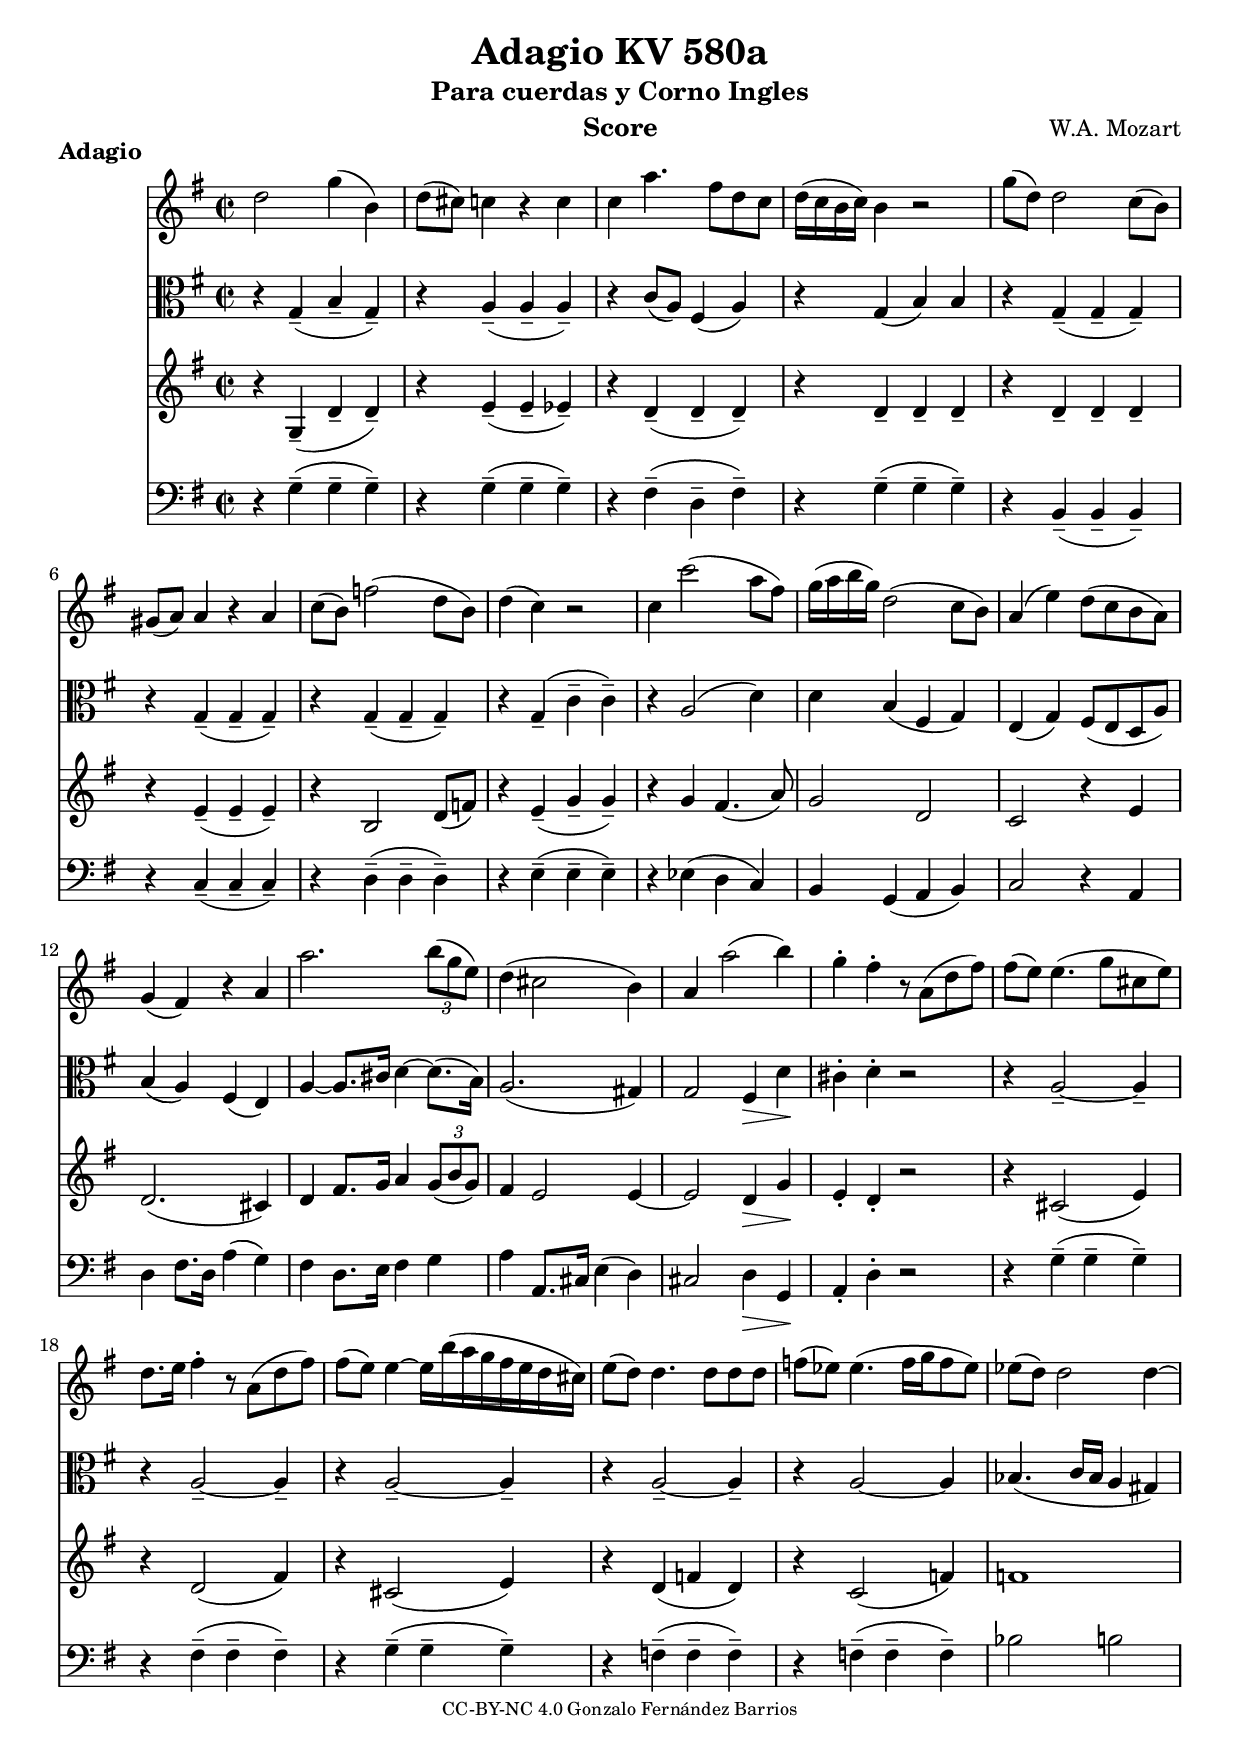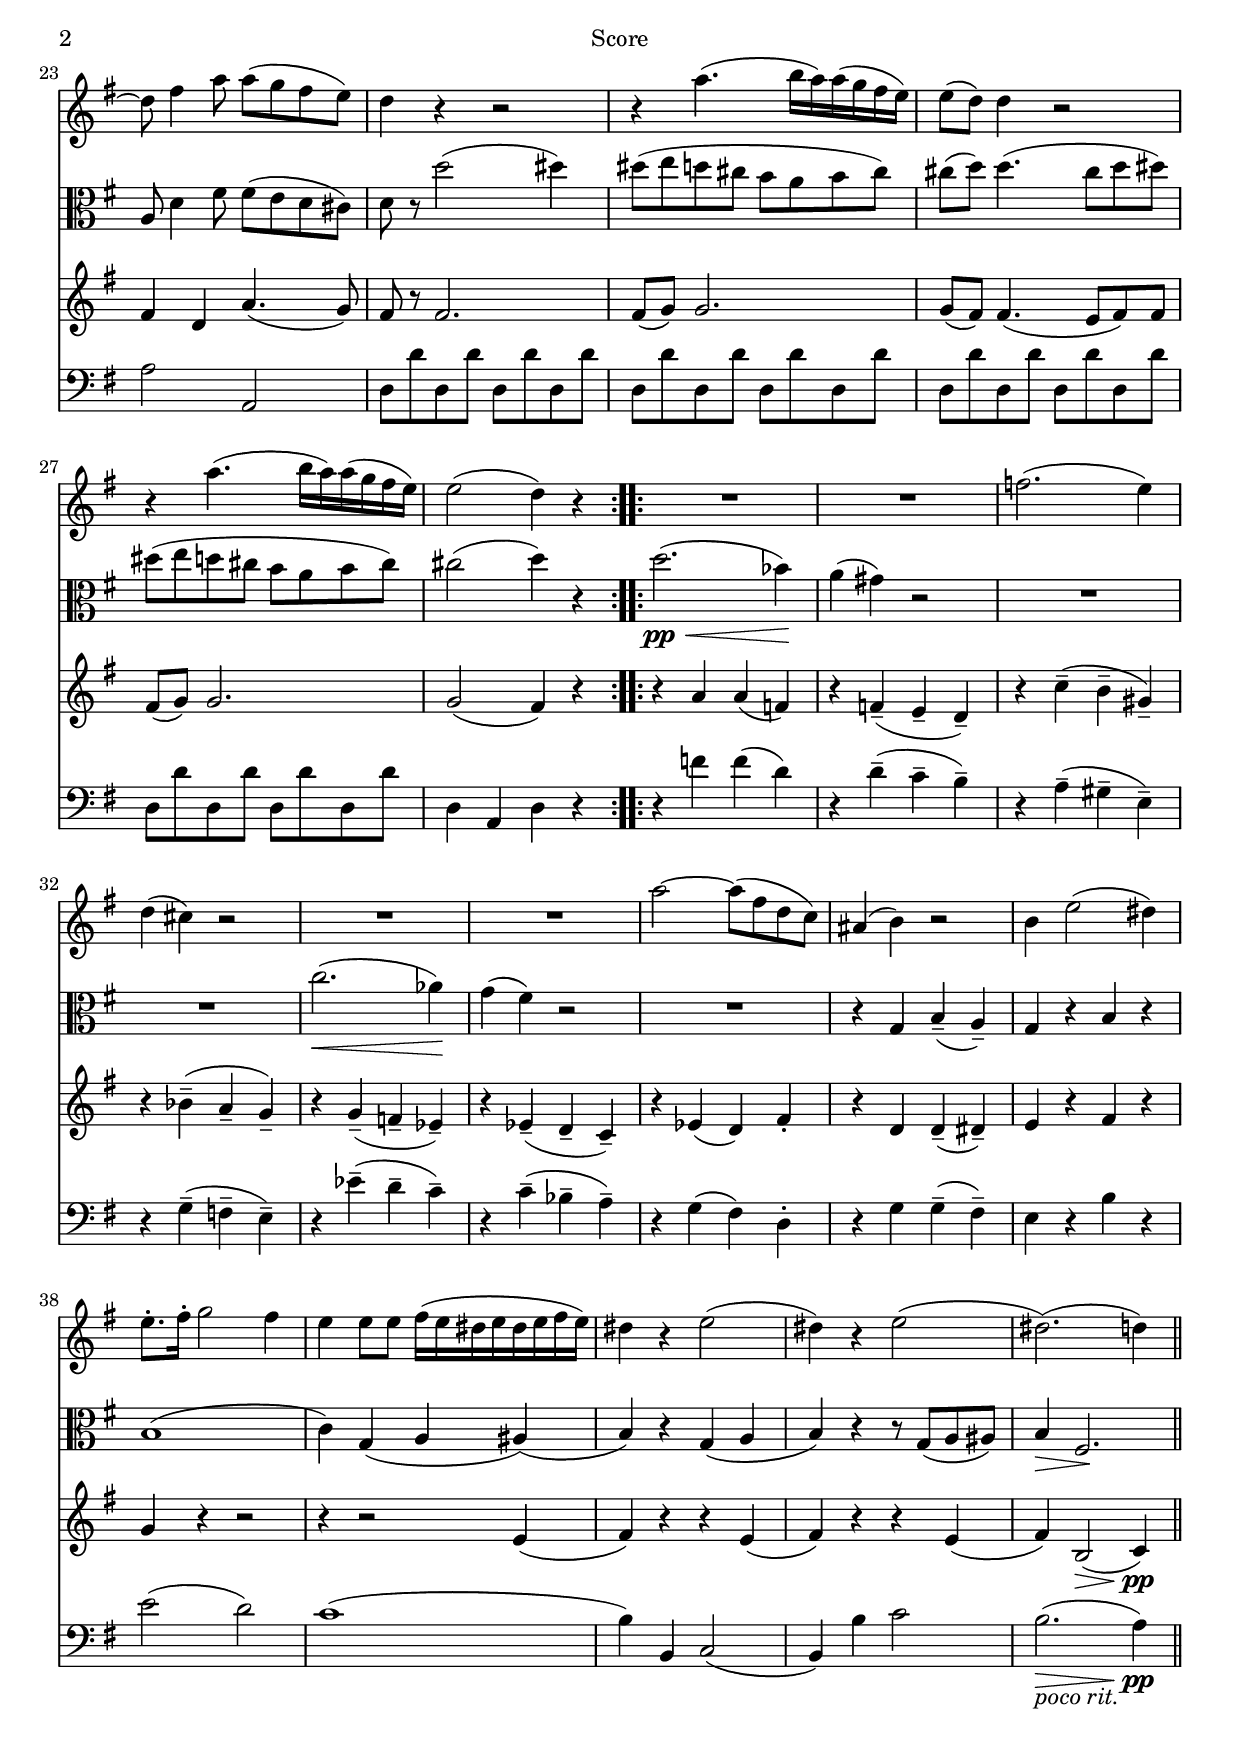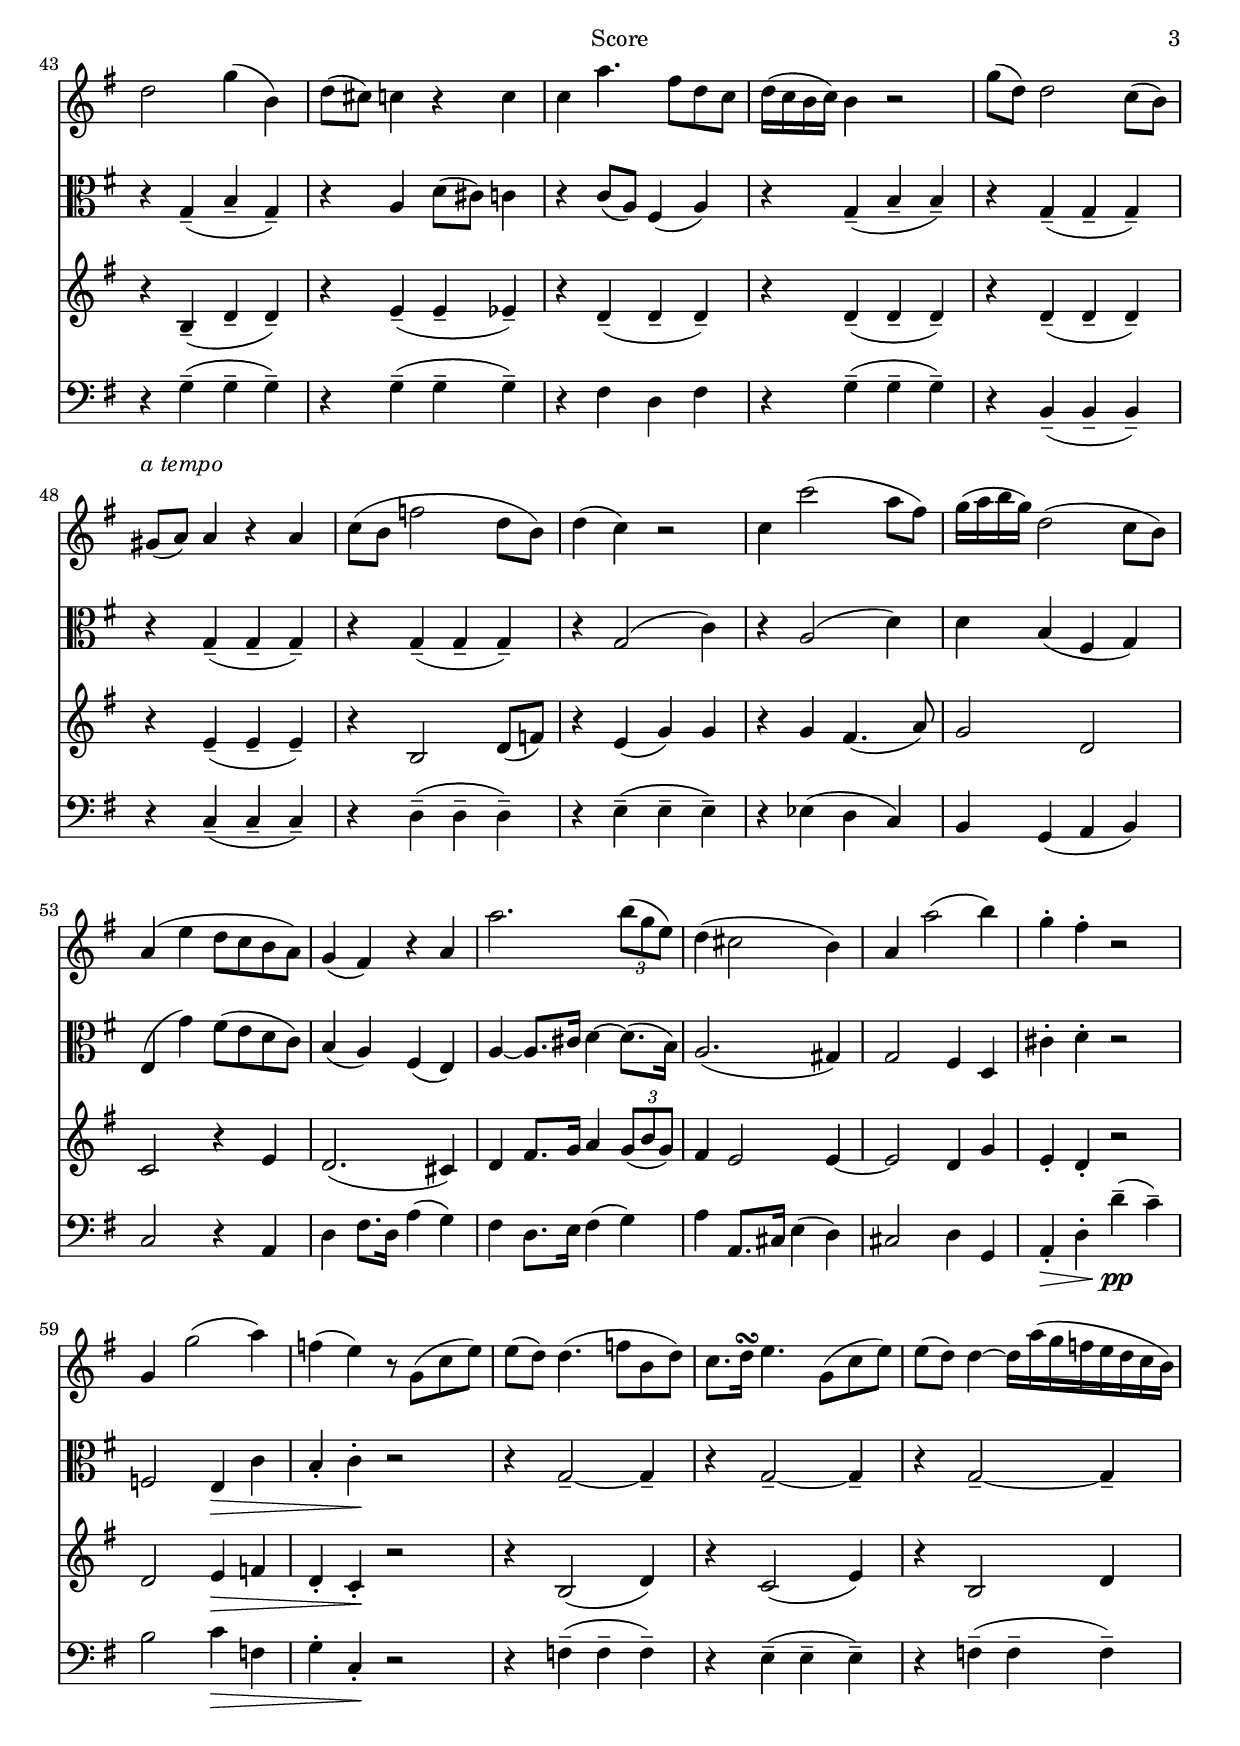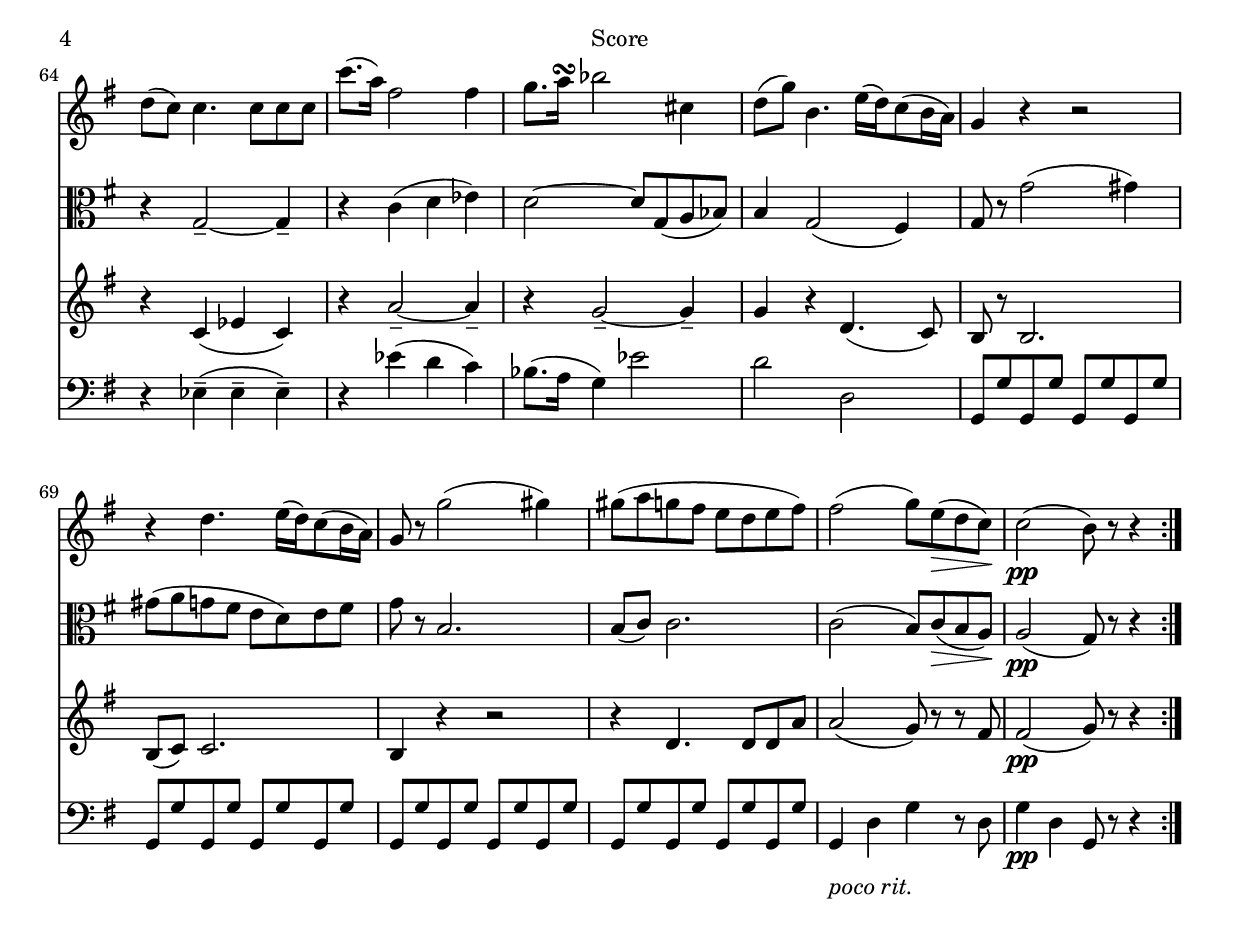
\version "2.24.1"
\version "2.24.1" % -*- coding: utf-8 -*-

%% additional definitions required by the score:
\language "english"


\header {
    title =  "Adagio KV 580a"
    subtitle =  "Para cuerdas y Corno Ingles"
    composer =  "W.A. Mozart"
    encodingsoftware =  "Audiveris 5.3-alpha"
    encodingdate =  "2023-03-16"
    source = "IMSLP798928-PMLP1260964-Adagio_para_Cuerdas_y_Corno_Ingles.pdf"
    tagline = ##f
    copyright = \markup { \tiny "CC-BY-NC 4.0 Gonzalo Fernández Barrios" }
}

\layout {
    \context { \Score
        skipBars = ##t
        }
    }

Markings = { \time 2/2 s1*41 s1-\markup { \italic "poco rit." } \bar "||" 
            s1-\markup { \italic "a tempo" }
            s1*28 s1-\markup { \italic "poco rit." }
}
Oboe =  \relative d'' {
    \repeat volta 2 {
        \time 2/2 \key g \major | % 1
        d2 g4 ( b,4 ) | % 2
        d8 ( cs8 ) c4 r4 c4 | % 3
        c4 a'4. fs8 d8 c8 | % 4
        d16 ( c16 b16 c16 ) b4 r2 | % 5
        g'8 ( d8 ) d2 c8 ( b8 ) | % 6
        gs8 ( a8 ) a4 r4 a4 | % 7
        c8 ( b8 ) f'2 ( d8 b8 ) | % 8
        d4 ( c4 ) r2 | % 9
        c4 c'2 ( a8 fs8 ) | \barNumberCheck #10
        g16 ( a16 b16 g16 ) d2 ( c8 b8 ) | % 11
        a4 ( e'4 ) d8 ( c8 b8 a8 ) | % 12
        g4 ( fs4 ) r4 a4 | % 13
        a'2. \times 2/3 { b8 ( g8 e8 ) } | % 14
        d4 ( cs2 b4 ) | % 15
        a4 a'2 ( b4 ) | % 16
        g4 -. fs4 -. r8 a,8 ( d8 fs8 ) | % 17
        fs8 ( e8 ) e4. ( g8 cs,8 e8 ) | % 18
        d8. e16 fs4 -. r8 a,8 ( d8 fs8 ) | % 19
        fs8 ( e8 ) e4 ~ e16 b'16 ( a16 g16 fs16 e16 d16 cs16 ) | \barNumberCheck #20
        e8 ( d8 ) d4. d8 d8 d8 | % 21
        f8 ( ef8 ) ef4. ( f16 g16 f8 ef8 ) | % 22
        ef8 ( d8 ) d2 d4 ~ | % 23
        d8 fs4 a8 a8 ( g8 fs8 e8 ) | % 24
        d4 r4 r2 | % 25
        r4 a'4. ( b16 a16 ) a16 ( g16 fs16 e16 ) | % 26
        e8 ( d8 ) d4 r2 | % 27
        r4 a'4. ( b16 a16 ) a16 ( g16 fs16 e16 ) | % 28
        e2 ( d4 ) r4 }
    | % 29
    \repeat volta 2 {
        R1*2 | % 31
        f2. ( e4 ) | % 32
        d4 ( cs4 ) r2 | % 33
        R1*2 | % 35
        a'2 ~ a8 ( fs8 d8 c8 ) | % 36
        as4 ( b4 ) r2 | % 37
        b4 e2 ( ds4 ) | % 38
        e8. -. fs16 -. g2 fs4 | % 39
        e4 e8 e8 fs16 ( e16 ds16 e16 ds16 e16 fs16 e16 ) |
        \barNumberCheck #40
        ds4 r4 e2 ( | % 41
        ds4 ) r4 e2 ( | % 42
        ds2. ) ( d4 ) \bar "||"
        d2 g4 ( b,4 ) | % 44
        d8 ( cs8 ) c4 r4 c4 | % 45
        c4 a'4. fs8 d8 c8 | % 46
        d16 ( c16 b16 c16 ) b4 r2 | % 47
        g'8 ( d8 ) d2 c8 ( b8 ) | % 48
        gs8 ( a8 ) a4 r4 a4 | % 49
        c8 ( b8 f'2 d8 b8 ) | \barNumberCheck #50
        d4 ( c4 ) r2 | % 51
        c4 c'2 ( a8 fs8 ) | % 52
        g16 ( a16 b16 g16 ) d2 ( c8 b8 ) | % 53
        a4 ( e'4 d8 c8 b8 a8 ) | % 54
        g4 ( fs4 ) r4 a4 | % 55
        a'2. \times 2/3 { b8 ( g8 e8 ) } | % 56
        d4 ( cs2 b4 ) | % 57
        a4 a'2 ( b4 ) | % 58
        g4 -. fs4 -. r2 | % 59
        g,4 g'2 ( a4 ) | \barNumberCheck #60
        f4 ( e4 ) r8 g,8 ( c8 e8 ) | % 61
        e8 ( d8 ) d4. ( f8 b,8 d8 ) | % 62
        c8. d16 \turn e4. g,8 ( c8 e8 ) | % 63
        e8 ( d8 ) d4 ~ d16 a'16 ( g16 f16 e16 d16 c16 b16 ) | % 64
        d8 ( c8 ) c4. c8 c8 c8 | % 65
        c'8. ( a16 ) fs2 fs4 | % 66
        g8. a16 \turn bf2 cs,4 | % 67
        d8 ( g8 ) b,4. e16 ( d16 ) c8 ( b16 a16 ) | % 68
        g4 r4 r2 | % 69
        r4 d'4. e16 ( d16 ) c8 ( b16 a16 ) | \barNumberCheck #70
        g8 r8 g'2 ( gs4 ) | % 71
        gs8 ( a8 g8 fs8 e8 d8 e8 fs8 ) | % 72
        fs2 ( g8 ) e8 ( -\> d8 c8 ) -\! | % 73
        c2 ( -\pp b8 ) r8 r4 \fine
        }
    }

Violin =  \relative c' {
    \repeat volta 2 {
        \key c \major \time 2/2 | % 1
        r4 c4 ( -- e4 -- c4 ) -- | % 2
        r4 d4 ( -- d4 -- d4 ) -- | % 3
        r4 f8 ( d8 ) b4 ( d4 ) | % 4
        r4 c4 ( e4 ) e4 | % 5
        r4 c4 ( -- c4 -- c4 ) -- | % 6
        r4 c4 ( -- c4 -- c4 ) -- | % 7
        r4 c4 ( -- c4 -- c4 ) -- | % 8
        r4 c4 ( -- f4 -- f4 ) -- | % 9
        r4 d2 ( g4 ) | \barNumberCheck #10
        g4 e4 ( b4 c4 ) | % 11
        a4 ( c4 ) b8 ( a8 g8 d'8 ) | % 12
        e4 ( d4 ) b4 ( a4 ) | % 13
        d4 ~ d8. fs16 g4 ~ g8. ( e16 ) | % 14
        d2. ( cs4 ) | % 15
        c2 b4 -\> g'4 -\! | % 16
        fs4 -. g4 -. r2 | % 17
        r4 d2 ~ -- d4 -- | % 18
        r4 d2 ~ -- d4 -- | % 19
        r4 d2 ~ -- d4 -- | \barNumberCheck #20
        r4 d2 ~ -- d4 -- | % 21
        r4 d2 ~ d4 | % 22
        ef4. ( f16 ef16 d4 cs4 ) | % 23
        d8 g4 b8 b8 ( a8 g8 fs8 ) | % 24
        g8 r8 g'2 ( gs4 ) | % 25
        gs8 ( a8 g8 fs8 e8 d8 e8 fs8 ) | % 26
        fs8 ( g8 ) g4. ( fs8 g8 gs8 ) | % 27
        gs8 ( a8 g8 fs8 e8 d8 e8 fs8 ) | % 28
        fs2 ( g4 ) r4 }
    | % 29
    \repeat volta 2 {
        g2. ( -\pp -\< ef4 ) -\! | \barNumberCheck #30
        d4 ( cs4 ) r2 | % 31
        R1*2 | % 33
        f2. ( -\< df4 ) -\! | % 34
        c4 ( b4 ) r2 | % 35
        R1 | % 36
        r4 c,4 e4 ( -- d4 ) -- | % 37
        c4 r4 e4 r4 | % 38
        e1 ( | % 39
        f4 ) c4 ( d4 ds4 ) ( | \barNumberCheck #40
        e4 ) r4 c4 ( d4 | % 41
        e4 ) r4 r8 c8 ( d8 ds8 ) | % 42
        e4-\> b2.-\!  \bar "||"
        r4 c4 ( -- e4 -- c4 ) -- | % 44
        r4 d4 g8 ( fs8 ) f4 | % 45
        r4 f8 ( d8 ) b4 ( d4 ) | % 46
        r4 c4 ( -- e4 -- e4 ) -- | % 47
        r4 c4 ( -- c4 -- c4 ) -- | % 48
        r4 c4 ( -- c4 -- c4 ) -- | % 49
        r4 c4 ( -- c4 -- c4 ) -- | \barNumberCheck #50
        r4 c2 ( f4 ) | % 51
        r4 d2 ( g4 ) | % 52
        g4 e4 ( b4 c4 ) | % 53
        a4 ( c'4 ) b8 ( a8 g8 f8 ) | % 54
        e4 ( d4 ) b4 ( a4 ) | % 55
        d4 ~ d8. fs16 g4 ~ g8. ( e16 ) | % 56
        d2. ( cs4 ) | % 57
        c2 b4 g4 | % 58
        fs'4 -. g4 -. r2 | % 59
        bf,2 a4 -\> f'4 | \barNumberCheck #60
        e4 -. f4 -. -\! r2 | % 61
        r4 c2 ~ -- c4 -- | % 62
        r4 c2 ~ -- c4 -- | % 63
        r4 c2 ~ -- c4 -- | % 64
        r4 c2 ~ -- c4 -- | % 65
        r4 f4 ( g4 af4 ) | % 66
        g2 ~ g8 c,8 ( d8 ef8 ) | % 67
        e4 c2 ( b4 ) | % 68
        c8 r8 c'2 ( cs4 ) | % 69
        cs8 ( d8 c8 b8 a8 g8 ) a8 b8 | \barNumberCheck #70
        c8 r8 e,2. | % 71
        e8 ( f8 ) f2. | % 72
        f2 ( e8 ) f8 ( -\> e8 d8 ) -\! | % 73
        d2 ( -\pp c8 ) r8 r4 \fine
        }
    }

Viola =  \relative c {
    \repeat volta 2 {
        \key c \major \time 2/2 | % 1
        r4 c4 ( -- g'4 -- g4 ) -- | % 2
        r4 a4 ( -- a4 -- af4 ) -- | % 3
        r4 g4 ( -- g4 -- g4 ) -- | % 4
        r4 g4 -- g4 -- g4 -- | % 5
        r4 g4 -- g4 -- g4 -- | % 6
        r4 a4 ( -- a4 -- a4 ) -- | % 7
        r4 e2 g8 ( bf8 ) | % 8
        r4 a4 ( -- c4 -- c4 ) -- | % 9
        r4 c4 b4. ( d8 ) | \barNumberCheck #10
        c2 g2 | % 11
        f2 r4 a4 | % 12
        g2. ( fs4 ) | % 13
        g4 b8. c16 d4 \times 2/3 {
            c8 ( e8 c8 ) }
        | % 14
        b4 a2 a4 ~ | % 15
        a2 g4-\> c4-\!  | % 16
        a4 -. g4 -. r2 | % 17
        r4 fs2 ( a4 ) | % 18
        r4 g2 ( b4 ) | % 19
        r4 fs2 ( a4 ) | \barNumberCheck #20
        r4 g4 ( bf4 g4 ) | % 21
        r4 f2 ( bf4 ) | % 22
        bf1 | % 23
        b4 g4 d'4. ( c8 ) | % 24
        b8 r8 b2. | % 25
        b8 ( c8 ) c2. | % 26
        c8 ( b8 ) b4. ( a8 b8 ) b8 | % 27
        b8 ( c8 ) c2. | % 28
        c2 ( b4 ) r4 }
    | % 29
    \repeat volta 2 {
        r4 d4 d4 ( bf4 ) | \barNumberCheck #30
        r4 bf4 ( -- a4 -- g4 ) -- | % 31
        r4 f'4 ( -- e4 -- cs4 ) -- | % 32
        r4 ef4 ( -- d4 -- c4 ) -- | % 33
        r4 c4 ( -- bf4 -- af4 ) -- | % 34
        r4 af4 ( -- g4 -- f4 ) -- | % 35
        r4 af4 ( g4 ) b4 -. | % 36
        r4 g4 g4 ( -- gs4 ) -- | % 37
        a4 r4 b4 r4 | % 38
        c4 r4 r2 | % 39
        r4 r2 a4 ( | \barNumberCheck #40
        b4 ) r4 r4 a4 ( | % 41
        b4 ) r4 r4 a4 ( | % 42
        b4 ) e,2 ( -\> f4 ) -\pp -\pp -\! \bar "||"
        r4 e4 ( -- g4 -- g4 ) -- | % 44
        r4 a4 ( -- a4 -- af4 ) -- | % 45
        r4 g4 ( -- g4 -- g4 ) -- | % 46
        r4 g4 ( -- g4 -- g4 ) -- | % 47
        r4 g4 ( -- g4 -- g4 ) -- | % 48
        r4 a4 ( -- a4 -- a4 ) -- | % 49
        r4 e2 g8 ( bf8 ) | \barNumberCheck #50
        r4 a4 ( c4 ) c4 | % 51
        r4 c4 b4. ( d8 ) | % 52
        c2 g2 | % 53
        f2 r4 a4 | % 54
        g2. ( fs4 ) | % 55
        g4 b8. c16 d4 \times 2/3 {
            c8 ( e8 c8 ) }
        | % 56
        b4 a2 a4 ~ | % 57
        a2 g4 c4 | % 58
        a4 -. g4 -. r2 | % 59
        g2 a4 -\> bf4 | \barNumberCheck #60
        g4 -. f4 -. -\! r2 | % 61
        r4 e2 ( g4 ) | % 62
        r4 f2 ( a4 ) | % 63
        r4 e2 g4 | % 64
        r4 f4 ( af4 f4 ) | % 65
        r4 d'2 ~ -- d4 -- | % 66
        r4 c2 ~ -- c4 -- | % 67
        c4 r4 g4. ( f8 ) | % 68
        e8 r8 e2. | % 69
        e8 ( f8 ) f2. | \barNumberCheck #70
        e4 r4 r2 | % 71
        r4 g4. g8 g8 d'8 | % 72
        d2 ( c8 ) r8 r8 b8 | % 73
        b2 ( -\pp c8 ) r8 r4 \fine
        }
    }

Cello =  \relative c {
    \repeat volta 2 {
        \key c \major \time 2/2 | % 1
        r4 c4 ( -- c4 -- c4 ) -- | % 2
        r4 c4 ( -- c4 -- c4 ) -- | % 3
        r4 b4 ( -- g4 -- b4 ) -- | % 4
        r4 c4 ( -- c4 -- c4 ) -- | % 5
        r4 e,4 ( -- e4 -- e4 ) -- | % 6
        r4 f4 ( -- f4 -- f4 ) -- | % 7
        r4 g4 ( -- g4 -- g4 ) -- | % 8
        r4 a4 ( -- a4 -- a4 ) -- | % 9
        r4 af4 ( g4 f4 ) | \barNumberCheck #10
        e4 c4 ( d4 e4 ) | % 11
        f2 r4 d4 | % 12
        g4 b8. g16 d'4 ( c4 ) | % 13
        b4 g8. a16 b4 c4 | % 14
        d4 d,8. fs16 a4 ( g4 ) | % 15
        fs2 g4-\> c,4-\!  | % 16
        d4 -. g4 -. r2 | % 17
        r4 c4 ( -- c4 -- c4 ) -- | % 18
        r4 b4 ( -- b4 -- b4 ) -- | % 19
        r4 c4 ( -- c4 -- c4 ) -- | \barNumberCheck #20
        r4 bf4 ( -- bf4 -- bf4 ) -- | % 21
        r4 bf4 ( -- bf4 -- bf4 ) -- | % 22
        ef2 e2 | % 23
        d2 d,2 | % 24
        g8 g'8 g,8 g'8 g,8 g'8 g,8 g'8 | % 25
        g,8 g'8 g,8 g'8 g,8 g'8 g,8 g'8 | % 26
        g,8 g'8 g,8 g'8 g,8 g'8 g,8 g'8 | % 27
        g,8 g'8 g,8 g'8 g,8 g'8 g,8 g'8 | % 28
        g,4 d4 g4 r4 }
    | % 29
    \repeat volta 2 {
        r4 bf'4 bf4 ( g4 ) | \barNumberCheck #30
        r4 g4 ( -- f4 -- e4 ) -- | % 31
        r4 d4 ( -- cs4 -- a4 ) -- | % 32
        r4 c4 ( -- bf4 -- a4 ) -- | % 33
        r4 af'4 ( -- g4 -- f4 ) -- | % 34
        r4 f4 ( -- ef4 -- d4 ) -- | % 35
        r4 c4 ( b4 ) g4 -. | % 36
        r4 c4 c4 ( -- b4 ) -- | % 37
        a4 r4 e'4 r4 | % 38
        a2 ( g2 ) | % 39
        f1 ( | \barNumberCheck #40
        e4 ) e,4 f2 ( | % 41
        e4 ) e'4 f2 | % 42
        e2. ( -\> d4 ) -\pp -\! \bar "||"
        r4 c4 ( -- c4 -- c4 ) -- | % 44
        r4 c4 ( -- c4 -- c4 ) -- | % 45
        r4 b4 g4 b4 | % 46
        r4 c4 ( -- c4 -- c4 ) -- | % 47
        r4 e,4 ( -- e4 -- e4 ) -- | % 48
        r4 f4 ( -- f4 -- f4 ) -- | % 49
        r4 g4 ( -- g4 -- g4 ) -- | \barNumberCheck #50
        r4 a4 ( -- a4 -- a4 ) -- | % 51
        r4 af4 ( g4 f4 ) | % 52
        e4 c4 ( d4 e4 ) | % 53
        f2 r4 d4 | % 54
        g4 b8. g16 d'4 ( c4 ) | % 55
        b4 g8. a16 b4 ( c4 ) | % 56
        d4 d,8. fs16 a4 ( g4 ) | % 57
        fs2 g4 c,4 | % 58
        d4 -. -\> g4 -. g'4 ( -- -\pp f4 ) -- | % 59
        e2 f4 -\> bf,4 | \barNumberCheck #60
        c4 -. f,4 -. -\! r2 | % 61
        r4 bf4 ( -- bf4 -- bf4 ) -- | % 62
        r4 a4 ( -- a4 -- a4 ) -- | % 63
        r4 bf4 ( -- bf4 -- bf4 ) -- | % 64
        r4 af4 ( -- af4 -- af4 ) -- | % 65
        r4 af'4 ( g4 f4 ) | % 66
        ef8. ( d16 c4 ) af'2 | % 67
        g2 g,2 | % 68
        c,8 c'8 c,8 c'8 c,8 c'8 c,8 c'8 | % 69
        c,8 c'8 c,8 c'8 c,8 c'8 c,8 c'8 | \barNumberCheck #70
        c,8 c'8 c,8 c'8 c,8 c'8 c,8 c'8 | % 71
        c,8 c'8 c,8 c'8 c,8 c'8 c,8 c'8 | % 72
        c,4 g'4 c4 r8 g8 | % 73
        c4 -\pp g4 c,8 r8 r4 \fine
        }
    }


\header { instrument = "Score" }
\score {
    \header { piece = \markup{ \bold {Adagio} } }
    <<
        \new Staff { \Oboe }
        \new Staff { \clef "alto" \transpose c g, \Violin }
        \new Staff { \clef "treble" \transpose c g \Viola }
        \new Staff { \clef bass \transpose c g \Cello }
        \new Dynamics { \Markings }
    >>
    \layout {}
    \midi {\tempo 2 = 60 }
}

